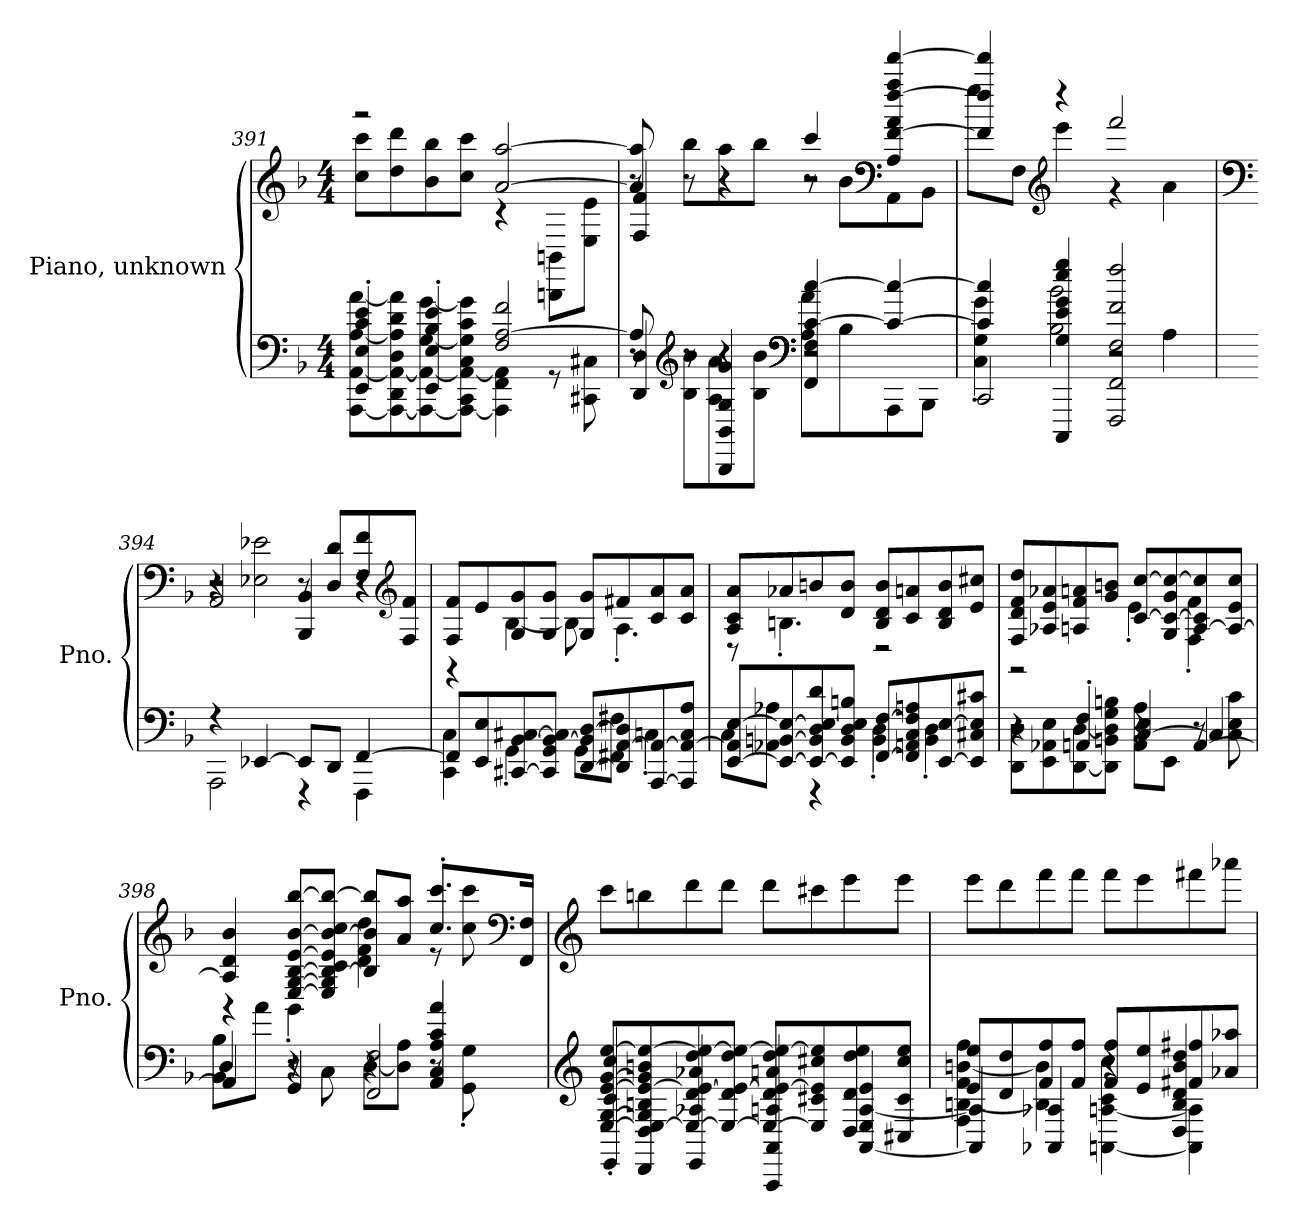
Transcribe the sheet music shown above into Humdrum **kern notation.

**kern	**kern
*part1	*part1
*staff2	*staff1
*I"Piano, unknown	*
*I'Pno.	*
*clefF4	*clefG2
*k[b-]	*k[b-]
*M4/4	*M4/4
=391	=391
*^	*^
4EE/' 4E/' 4c/' 4e/'	[8AAA\ [8AA\ [8A\ [8a\L	2r	8cc\ 8ccc\L
.	8AAA\_ 8DD\ 8AA\_ 8D\ 8A\] 8d\ 8a\]	.	8dd\ 8ddd\
4EE/' 4E/' 4B-/' 4e/'	8AAA\_ 8AA\_ [8G\ [8g\	.	8b-\ 8bb-\
.	8AAA\_ 8CC\ 8AA\_ 8C\ 8G\] 8c\ 8g\]J	.	8cc\ 8ccc\J
2F/ [2A/ 2f/	4AAA\] 4FF\ 4AA\]	[2a/ [2aa/	4r
.	8r	.	8BBBn\ 8BBn\L
.	8CC#X\ 8C#X\	.	8E\ 8e\J
!!LO:PB:g=z
=392	=392	=392	=392
*	*^	*	*^
8A/]	8r	4DD/ 4D/	8a/] 8aa/]	8r	4F/ 4f/
*clefG2	*	*	*	*	*
8r	8B-\ 8b-\L	.	8r	8bb-\L	.
4BBB-/ 4BB-/ 4G/ 4g/	8A\ 8a\	4r	4r	8aa\	4r
.	8B-\ 8b-\J	.	.	8bb-\J	.
*clefF4	*	*	*	*	*
4FF/ 4F/ [4c/ [4cc/	8A\ 8a\L	2r	4ccc/	8r	2r
.	8B-\	.	.	8b-\L	.
*	*	*	*clefF4	*	*
4c/_ 4cc/_	8AAA\	.	4A/ [4f/ 4a/ [4ff/ 4aa/ [4fff/	8AA\	.
.	8BBB-\J	.	.	8BB-\J	.
*	*	*	*	*v	*v
=393	=393	=393	=393	=393
4c/] 4cc/]	4C\' 4G\' 4g\'	2CC/	4f/] 4ff/] 4fff/]	8gg\L
.	.	.	.	8F\J
*	*	*	*clefG2	*
4CCC/ 4G/ 4e/ 4g/ 4ee/ 4gg/	2B-\ 2b-\	.	4r	4eee\
2FFF/ 2FF/ 2F/ 2f/ 2ff/	.	2r	2fff/	4r
.	4A\	.	.	4a\
*v	*v	*v	*	*
*	*v	*v
=394	=394
*	*clefF4
*^	*^
*	*	*	*^
4r	2AAA\	2r	4r	2AA/
[4EE-X/	.	.	2E-X\ 2e-X\	.
8EE-/L]	4r	8r	.	4BBB-/ 4BB-/
8DD/J	.	8D/ 8d/L	.	.
[4FF/	4FFF\	8F/ 8f/	4r	4r
*	*	*clefG2	*	*
.	.	8F/ 8f/J	.	.
*	*	*	*v	*v
!!LO:LB:g=z
=395	=395	=395	=395
8FF/L]	4CC\ 4C\	8F/ 8f/L	4r
8EE/ 8E/	.	8e/	.
[8CC#X/ [8BB-/ [8C#X/	4GG'\	8G/ 8g/	[4B-\
8CC#/] 8GG/ 8BB-/_ 8C#/]J	.	8G/ 8g/J	.
[8DD/ 8BB-/] [8D/L	8GG\L	8G/ 8g/L	8B-\]
8DD/] [8AA/ 8D/]	8FF#X\ 8F#X\J	8f#X/	4.A'\
[8AAA/ 8AA/_	4Cn'\	8c/ 8a/	.
8AAA/] 8AA/_ 8C/ 8A/J	.	8c/ 8a/J	.
=396	=396	=396	=396
[8EE/ 8AA/] [8E/L	8C\L	8A/ 8c/ 8a/L	8r
8EE/_ [8BBn/ 8E/_	8AA-X\ 8A-X\J	8a-X/	4.Bn'\
8EE/_ 8BB/] 8D/ 8E/_ 8d/	4r	8bn/	.
8EE/] 8BB/ 8D/ 8E/] 8Bn/J	.	8d/ 8b/J	.
[8FF/ [8F/L	4BB\' 4D\'	8B/ 8d/ 8b/L	2r
8FF/] 8AAn/ 8C/ 8F/] 8An/	.	8c/ 8an/	.
[8EE/ [8E/	4BB\' 4D\'	8B/ 8d/ 8b/	.
8EE/] 8C#X/ 8E/] 8c#X/J	.	8e/ 8cc#X/J	.
=397	=397	=397	=397
*	*^	*	*
2r	8DD\ 8D\L	4r	8F/ 8d/ 8f/ 8dd/L	2r
.	8EE\ 8AA-X\ 8E\	.	8A-X/ 8e/ 8a-X/	.
.	[8DD\ [8D\	4AAn/' 4F/'	8An/ 8f/ 8an/	.
.	8DD\] 8BBn\ 8D\] 8G\ 8Bn\J	.	8g/ 8bn/J	.
4r	8AA\ 8A\L	[4C/ 4E/	[8c/ [8cc/L	4e'\
.	8EE\J	.	8G/ 8c/_ 8g/ 8cc/_	.
[4AA/	8r	4C/]	[8A/ 8c/] 8cc/]	4F\' 4f\'
.	8C\ 8E\ 8c\	.	8A/_ 8e/ 8cc/J	.
!!LO:LB:g=z	!!
=398	=398	=398	=398	=398
4AA/]	8BB-\ 8B-\L	4D/	4A/] 4d/ 4b-/	4r
.	8a\J	.	.	.
4r	8r	4GG/	[8E/ [8G/ [8B-/ [8e/ [8b-/ [8bb-/L	4BB-'\
.	8C\	.	8E/] 8G/] 8B-/_ 8c/ 8e/] 8b-/_ 8cc/ 8bb-/_J	.
4r	[8D\L	2FF/ 2F/	8B-/] 8b-/] 8bb-/]L	4d\ 4f\ 4dd\
.	8D\] 8A\J	.	8a/ 8aa/J	.
4AA/ 4C/ 4A/ 4c/ 4a/	8r	.	8.cc/' 8.ccc/'L	8r
.	8GG\' 8G\'	.	.	8cc\ 8ccc\
*	*	*	*clefF4	*
.	.	.	16FF/ 16F/Jk	.
*v	*v	*v	*	*
*	*v	*v
=399	=399
*clefG2	*clefG2
*^	*
[8E/ [8G/ [8e/ [8g/ [8ee/L	4EE/' 4c/' 4cc/'	8ccc\L
8DD/ 8D/ 8E/_ 8G/] 8Bn/ 8e/_ 8g/] 8bn/ 8ee/_	.	8bbn\
8E/_ 8d/ 8e/_ 8dd/ 8ee/_	4EE/ 4A-X/ 4a-X/	8ddd\
8E/_ 8d/ 8e/_ 8dd/ 8ee/_J	.	8ddd\J
8E/_ 8d/ 8e/_ 8dd/ 8ee/_L	4AAA/ 4AA/ 4An/ 4an/	8ddd\L
8E/] 8c#X/ 8e/] 8cc#X/ 8ee/]	.	8ccc#X\
8D/ 8d/ 8dd/ 8ee/	[4AA/ 4E/ [4A/ 4e/	8eee\
8C#X/ 8c#/ 8cc#/ 8ee/J	.	8eee\J
!!LO:LB:g=z
=400	=400	=400
*	*^	*
8e/ 8ee/L	4F\ [4Bn\ 4f\ [4bn\ 4ff\	4AA/] 4A/]	8eee\L
8d/ 8dd/	.	.	8ddd\
8f/ 8ff/	4B\] 4b\]	4AA-X/ 4A-X/	8fff\
8f/ 8ff/J	.	.	8fff\J
8f/ 8ff/L	[4AAn\ [4An\ 4c\ 4cc\	4r	8fff\L
8e/ 8ee/	.	.	8eee\
8f#X/ 8ff#X/	4AA\] 4A\]	4D/ 4B/ 4d/ 4b/ 4dd/	8fff#X\
8a-X/ 8aa-X/J	.	.	8aaa-X\J
*v	*v	*v	*
=	=
*-	*-
